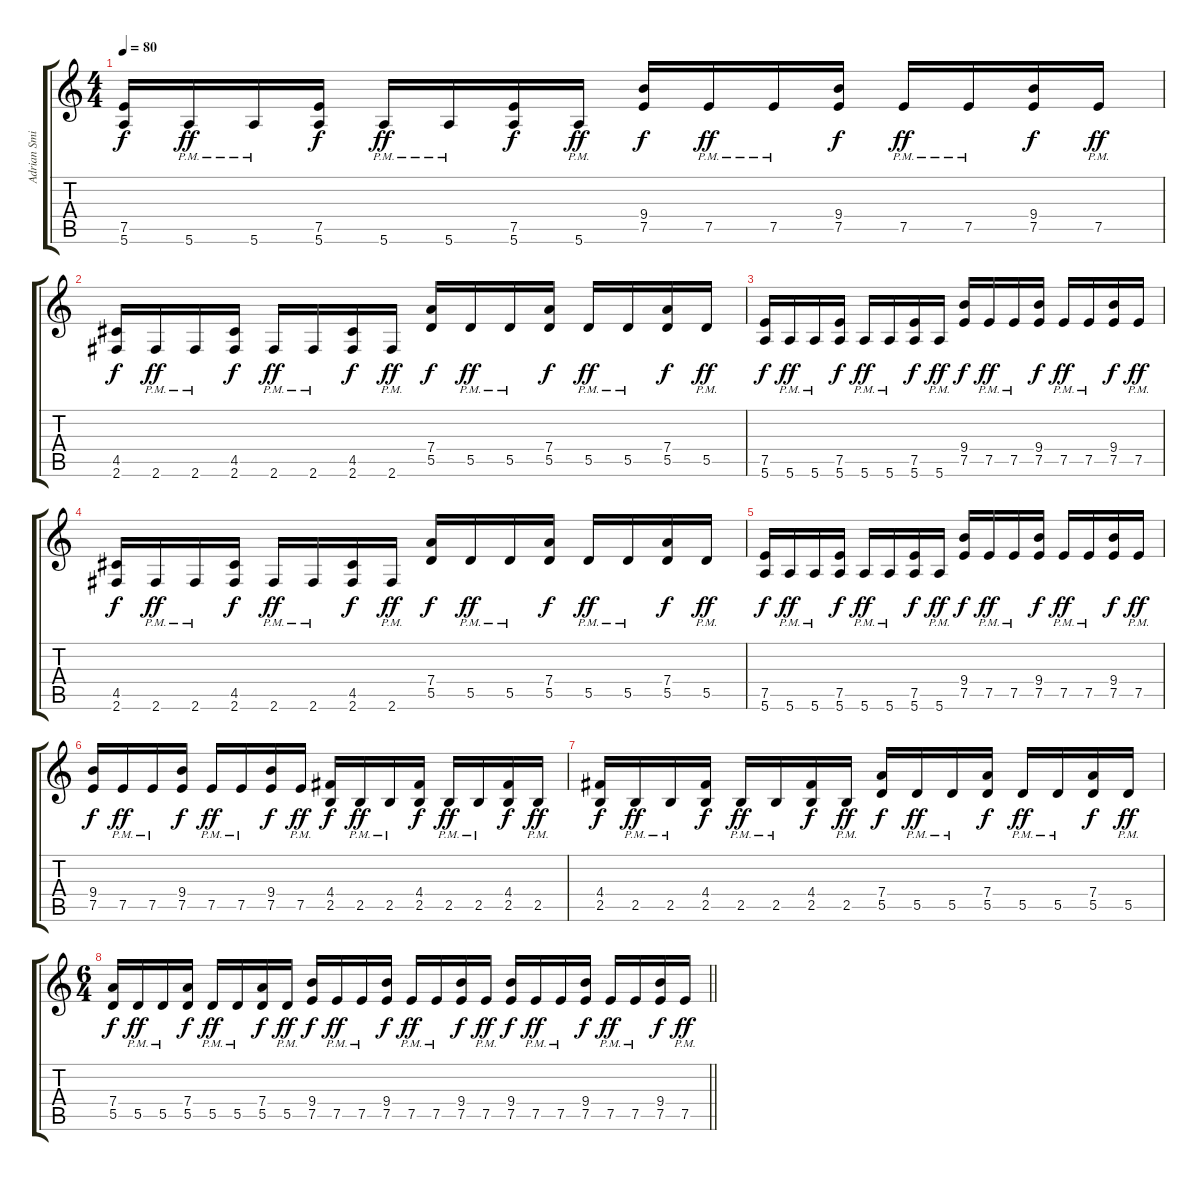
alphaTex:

\track ("Adrian Smith" "Adrian Smi") {instrument distortionguitar}
\staff {score tabs}
\tuning (E4 B3 G3 D3 A2 E2) {hide}
\ts (4 4)
\tempo 80
\clef g2
\ks c
(7.5 5.6).16{dy f} 5.6{pm}.16{dy ff} 5.6{pm}.16 (7.5 5.6).16{dy f} 5.6{pm}.16{dy ff} 5.6{pm}.16 (7.5 5.6).16{dy f} 5.6{pm}.16{dy ff} (9.4 7.5).16{dy f} 7.5{pm}.16{dy ff} 7.5{pm}.16 (9.4 7.5).16{dy f} 7.5{pm}.16{dy ff} 7.5{pm}.16 (9.4 7.5).16{dy f} 7.5{pm}.16{dy ff} |
(4.5 2.6).16{dy f} 2.6{pm}.16{dy ff} 2.6{pm}.16 (4.5 2.6).16{dy f} 2.6{pm}.16{dy ff} 2.6{pm}.16 (4.5 2.6).16{dy f} 2.6{pm}.16{dy ff} (7.4 5.5).16{dy f} 5.5{pm}.16{dy ff} 5.5{pm}.16 (7.4 5.5).16{dy f} 5.5{pm}.16{dy ff} 5.5{pm}.16 (7.4 5.5).16{dy f} 5.5{pm}.16{dy ff} |
(7.5 5.6).16{dy f} 5.6{pm}.16{dy ff} 5.6{pm}.16 (7.5 5.6).16{dy f} 5.6{pm}.16{dy ff} 5.6{pm}.16 (7.5 5.6).16{dy f} 5.6{pm}.16{dy ff} (9.4 7.5).16{dy f} 7.5{pm}.16{dy ff} 7.5{pm}.16 (9.4 7.5).16{dy f} 7.5{pm}.16{dy ff} 7.5{pm}.16 (9.4 7.5).16{dy f} 7.5{pm}.16{dy ff} |
(4.5 2.6).16{dy f} 2.6{pm}.16{dy ff} 2.6{pm}.16 (4.5 2.6).16{dy f} 2.6{pm}.16{dy ff} 2.6{pm}.16 (4.5 2.6).16{dy f} 2.6{pm}.16{dy ff} (7.4 5.5).16{dy f} 5.5{pm}.16{dy ff} 5.5{pm}.16 (7.4 5.5).16{dy f} 5.5{pm}.16{dy ff} 5.5{pm}.16 (7.4 5.5).16{dy f} 5.5{pm}.16{dy ff} |
(7.5 5.6).16{dy f} 5.6{pm}.16{dy ff} 5.6{pm}.16 (7.5 5.6).16{dy f} 5.6{pm}.16{dy ff} 5.6{pm}.16 (7.5 5.6).16{dy f} 5.6{pm}.16{dy ff} (9.4 7.5).16{dy f} 7.5{pm}.16{dy ff} 7.5{pm}.16 (9.4 7.5).16{dy f} 7.5{pm}.16{dy ff} 7.5{pm}.16 (9.4 7.5).16{dy f} 7.5{pm}.16{dy ff} |
(9.4 7.5).16{dy f} 7.5{pm}.16{dy ff} 7.5{pm}.16 (9.4 7.5).16{dy f} 7.5{pm}.16{dy ff} 7.5{pm}.16 (9.4 7.5).16{dy f} 7.5{pm}.16{dy ff} (4.4 2.5).16{dy f} 2.5{pm}.16{dy ff} 2.5{pm}.16 (4.4 2.5).16{dy f} 2.5{pm}.16{dy ff} 2.5{pm}.16 (4.4 2.5).16{dy f} 2.5{pm}.16{dy ff} |
(4.4 2.5).16{dy f} 2.5{pm}.16{dy ff} 2.5{pm}.16 (4.4 2.5).16{dy f} 2.5{pm}.16{dy ff} 2.5{pm}.16 (4.4 2.5).16{dy f} 2.5{pm}.16{dy ff} (7.4 5.5).16{dy f} 5.5{pm}.16{dy ff} 5.5{pm}.16 (7.4 5.5).16{dy f} 5.5{pm}.16{dy ff} 5.5{pm}.16 (7.4 5.5).16{dy f} 5.5{pm}.16{dy ff} |
\ts (6 4)
\barLineRight lightlight
(7.4 5.5).16{dy f} 5.5{pm}.16{dy ff} 5.5{pm}.16 (7.4 5.5).16{dy f} 5.5{pm}.16{dy ff} 5.5{pm}.16 (7.4 5.5).16{dy f} 5.5{pm}.16{dy ff} (9.4 7.5).16{dy f} 7.5{pm}.16{dy ff} 7.5{pm}.16 (9.4 7.5).16{dy f} 7.5{pm}.16{dy ff} 7.5{pm}.16 (9.4 7.5).16{dy f} 7.5{pm}.16{dy ff} (9.4 7.5).16{dy f} 7.5{pm}.16{dy ff} 7.5{pm}.16 (9.4 7.5).16{dy f} 7.5{pm}.16{dy ff} 7.5{pm}.16 (9.4 7.5).16{dy f} 7.5{pm}.16{dy ff}
